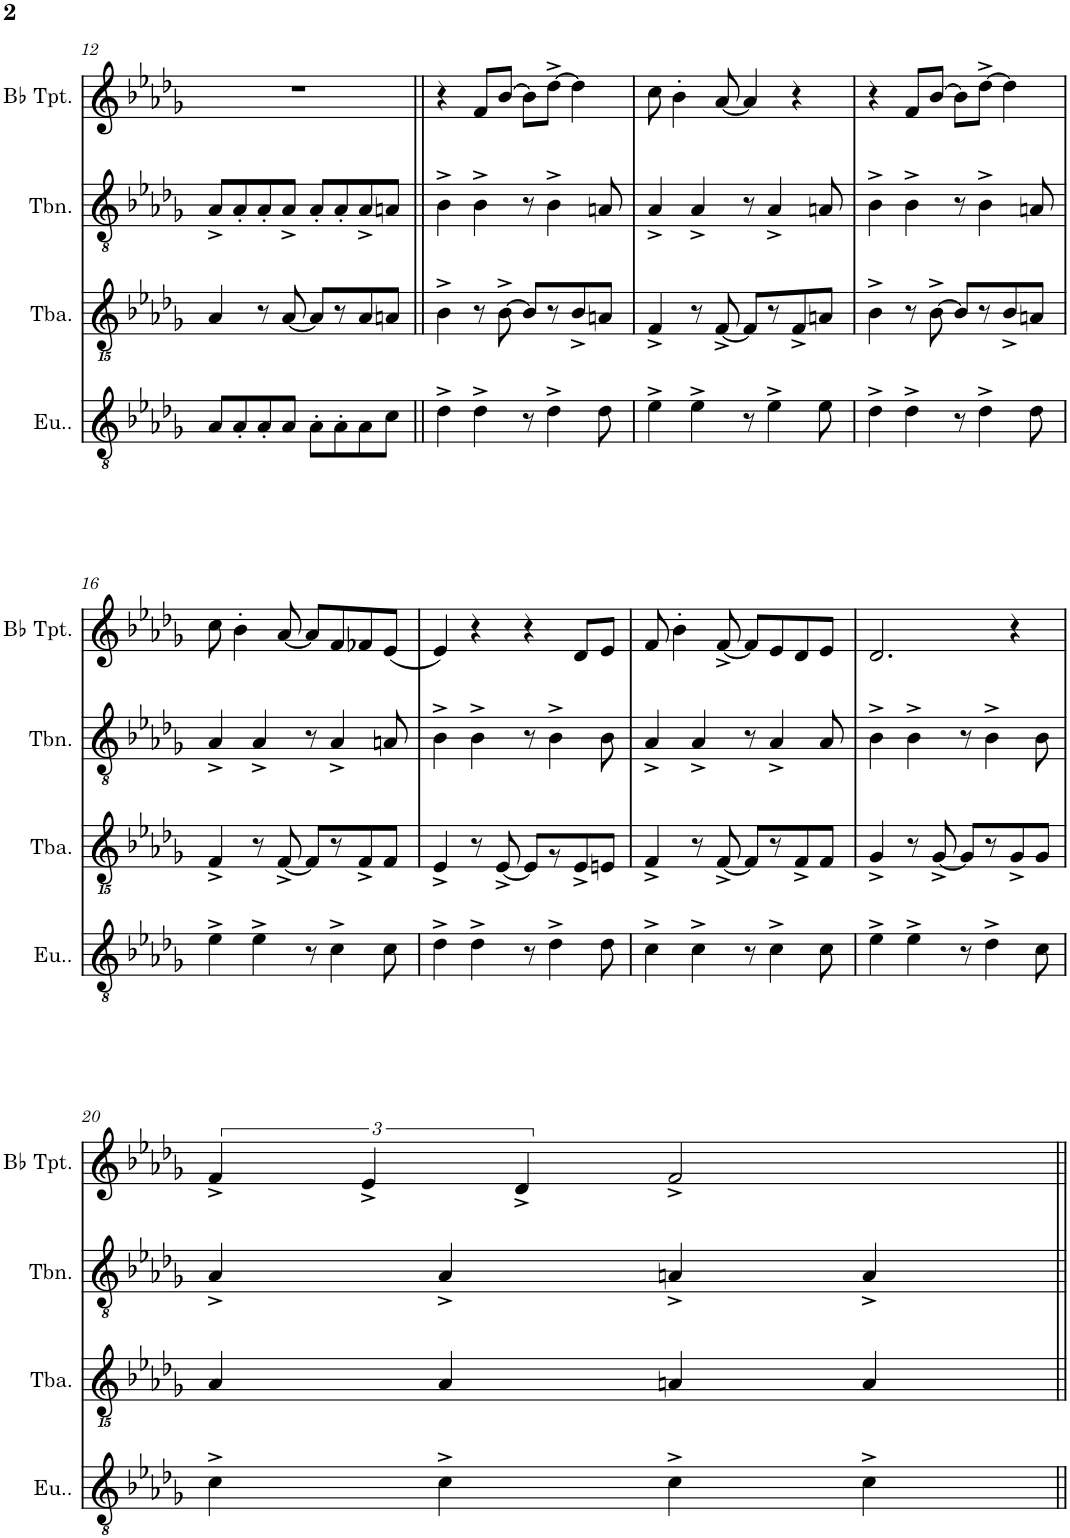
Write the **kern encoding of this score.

**kern	**kern	**kern	**kern
*part4	*part3	*part2	*part1
*staff4	*staff3	*staff2	*staff1
*I"Euphonium	*I"Tuba	*I"Trombone	*I"Bb Trumpet
*I'Eu..	*I'Tba.	*I'Tbn.	*I'Bb Tpt.
!!LO:PB:g=z
*clefGv2	*clefGvv2	*clefGv2	*clefG2
*	*	*	*Trd1c2
*k[b-e-a-d-g-]	*k[b-e-a-d-g-]	*k[b-e-a-d-g-]	*k[b-e-a-d-g-]
*M4/4	*M4/4	*M4/4	*M4/4
=12	=12	=12	=12
8A-/L	4AA-/	8A-^/L	1r
8A-'/	.	8A-'/	.
8A-'/	8r	8A-'/	.
8A-/J	[8AA-/	8A-^/J	.
8A-'\L	8AA-/L]	8A-'/L	.
8A-'\	8r	8A-'/	.
8A-\	8AA-/	8A-^/	.
8c\J	8AAn/J	8An/J	.
=13||	=13||	=13||	=13||
4d-^\	4BB-^\	4B-^\	4r
4d-^\	8r	4B-^\	8f/L
.	[8BB-^\	.	[8b-/J
8r	8BB-/L]	8r	8b-\L]
4d-^\	8r	4B-^\	[8dd-^\J
.	8BB-^/	.	4dd-\]
8d-\	8AAn/J	8An/	.
=14	=14	=14	=14
4e-^\	4FF^/	4A-^/	8cc\
.	.	.	4b-'\
4e-^\	8r	4A-^/	.
.	[8FF^/	.	[8a-/
8r	8FF/L]	8r	4a-/]
4e-^\	8r	4A-^/	.
.	8FF^/	.	4r
8e-\	8AAn/J	8An/	.
=15	=15	=15	=15
4d-^\	4BB-^\	4B-^\	4r
4d-^\	8r	4B-^\	8f/L
.	[8BB-^\	.	[8b-/J
8r	8BB-/L]	8r	8b-\L]
4d-^\	8r	4B-^\	[8dd-^\J
.	8BB-^/	.	4dd-\]
8d-\	8AAn/J	8An/	.
!!LO:LB:g=z
=16	=16	=16	=16
4e-^\	4FF^/	4A-^/	8cc\
.	.	.	4b-'\
4e-^\	8r	4A-^/	.
.	[8FF^/	.	[8a-/
8r	8FF/L]	8r	8a-/L]
4c^\	8r	4A-^/	8f/
.	8FF^/	.	8f-X/
8c\	8FF/J	8An/	(<8e-/J
=17	=17	=17	=17
4d-^\	4EE-^/	4B-^\	4e-/)
4d-^\	8r	4B-^\	4r
.	[8EE-^/	.	.
8r	8EE-/L]	8r	4r
4d-^\	8r	4B-^\	.
.	8EE-^/	.	8d-/L
8d-\	8EEn/J	8B-\	8e-/J
=18	=18	=18	=18
4c^\	4FF^/	4A-^/	8f/
.	.	.	4b-'\
4c^\	8r	4A-^/	.
.	[8FF^/	.	[8f^/
8r	8FF/L]	8r	8f/L]
4c^\	8r	4A-^/	8e-/
.	8FF^/	.	8d-/
8c\	8FF/J	8A-/	8e-/J
=19	=19	=19	=19
4e-^\	4GG-^/	4B-^\	2.d-/
4e-^\	8r	4B-^\	.
.	[8GG-^/	.	.
8r	8GG-/L]	8r	.
4d-^\	8r	4B-^\	.
.	8GG-^/	.	4r
8c\	8GG-/J	8B-\	.
!!LO:LB:g=z
=20	=20	=20	=20
4c^\	4AA-/	4A-^/	6f^/
.	.	.	6e-^/
4c^\	4AA-/	4A-^/	.
.	.	.	6d-^/
4c^\	4AAn/	4An^/	2f^/
4c^\	4AA/	4A^/	.
=||	=||	=||	=||
*-	*-	*-	*-
